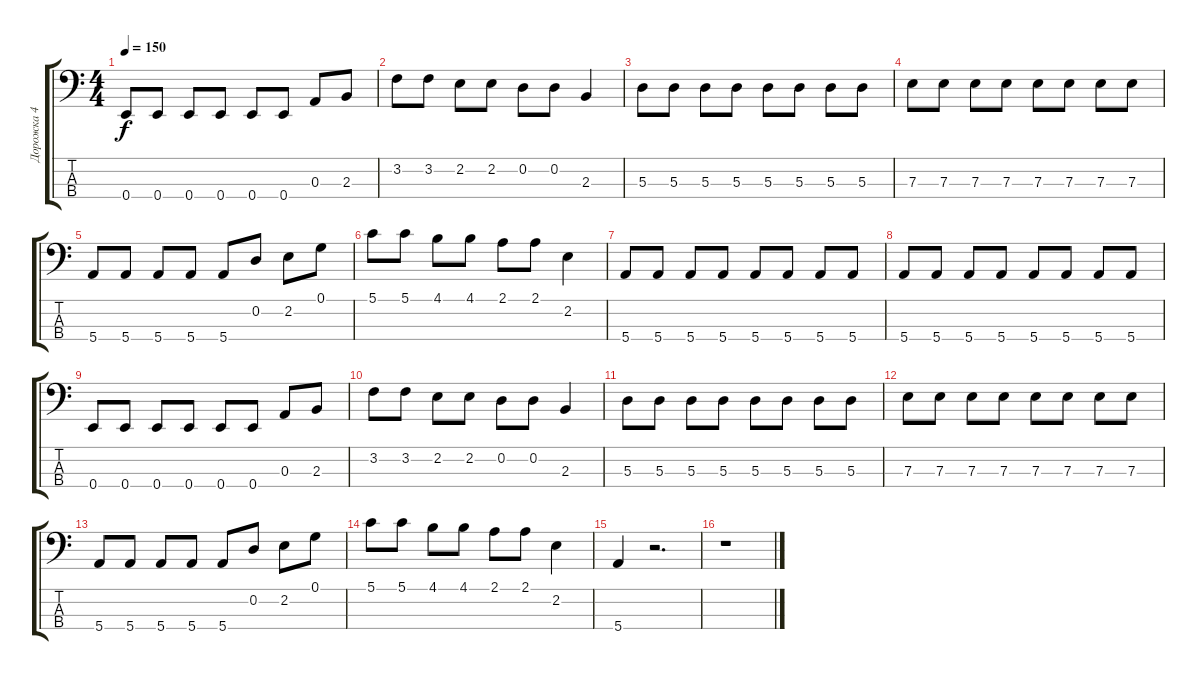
\track ("Дорожка 4" "Дорожка 4") {instrument slapbass2}
\staff {score tabs}
\tuning (G2 D2 A1 E1) {hide}
\ts (4 4)
\tempo 150
\clef f4
\ks c
0.4.8{dy f} 0.4.8 0.4.8 0.4.8 0.4.8 0.4.8 0.3.8 2.3.8 |
3.2.8 3.2.8 2.2.8 2.2.8 0.2.8 0.2.8 2.3.4 |
5.3.8 5.3.8 5.3.8 5.3.8 5.3.8 5.3.8 5.3.8 5.3.8 |
7.3.8 7.3.8 7.3.8 7.3.8 7.3.8 7.3.8 7.3.8 7.3.8 |
5.4.8 5.4.8 5.4.8 5.4.8 5.4.8 0.2.8 2.2.8 0.1.8 |
5.1.8 5.1.8 4.1.8 4.1.8 2.1.8 2.1.8 2.2.4 |
5.4.8 5.4.8 5.4.8 5.4.8 5.4.8 5.4.8 5.4.8 5.4.8 |
5.4.8 5.4.8 5.4.8 5.4.8 5.4.8 5.4.8 5.4.8 5.4.8 |
0.4.8 0.4.8 0.4.8 0.4.8 0.4.8 0.4.8 0.3.8 2.3.8 |
3.2.8 3.2.8 2.2.8 2.2.8 0.2.8 0.2.8 2.3.4 |
5.3.8 5.3.8 5.3.8 5.3.8 5.3.8 5.3.8 5.3.8 5.3.8 |
7.3.8 7.3.8 7.3.8 7.3.8 7.3.8 7.3.8 7.3.8 7.3.8 |
5.4.8 5.4.8 5.4.8 5.4.8 5.4.8 0.2.8 2.2.8 0.1.8 |
5.1.8 5.1.8 4.1.8 4.1.8 2.1.8 2.1.8 2.2.4 |
5.4.4 r.2{d} |
r.1
